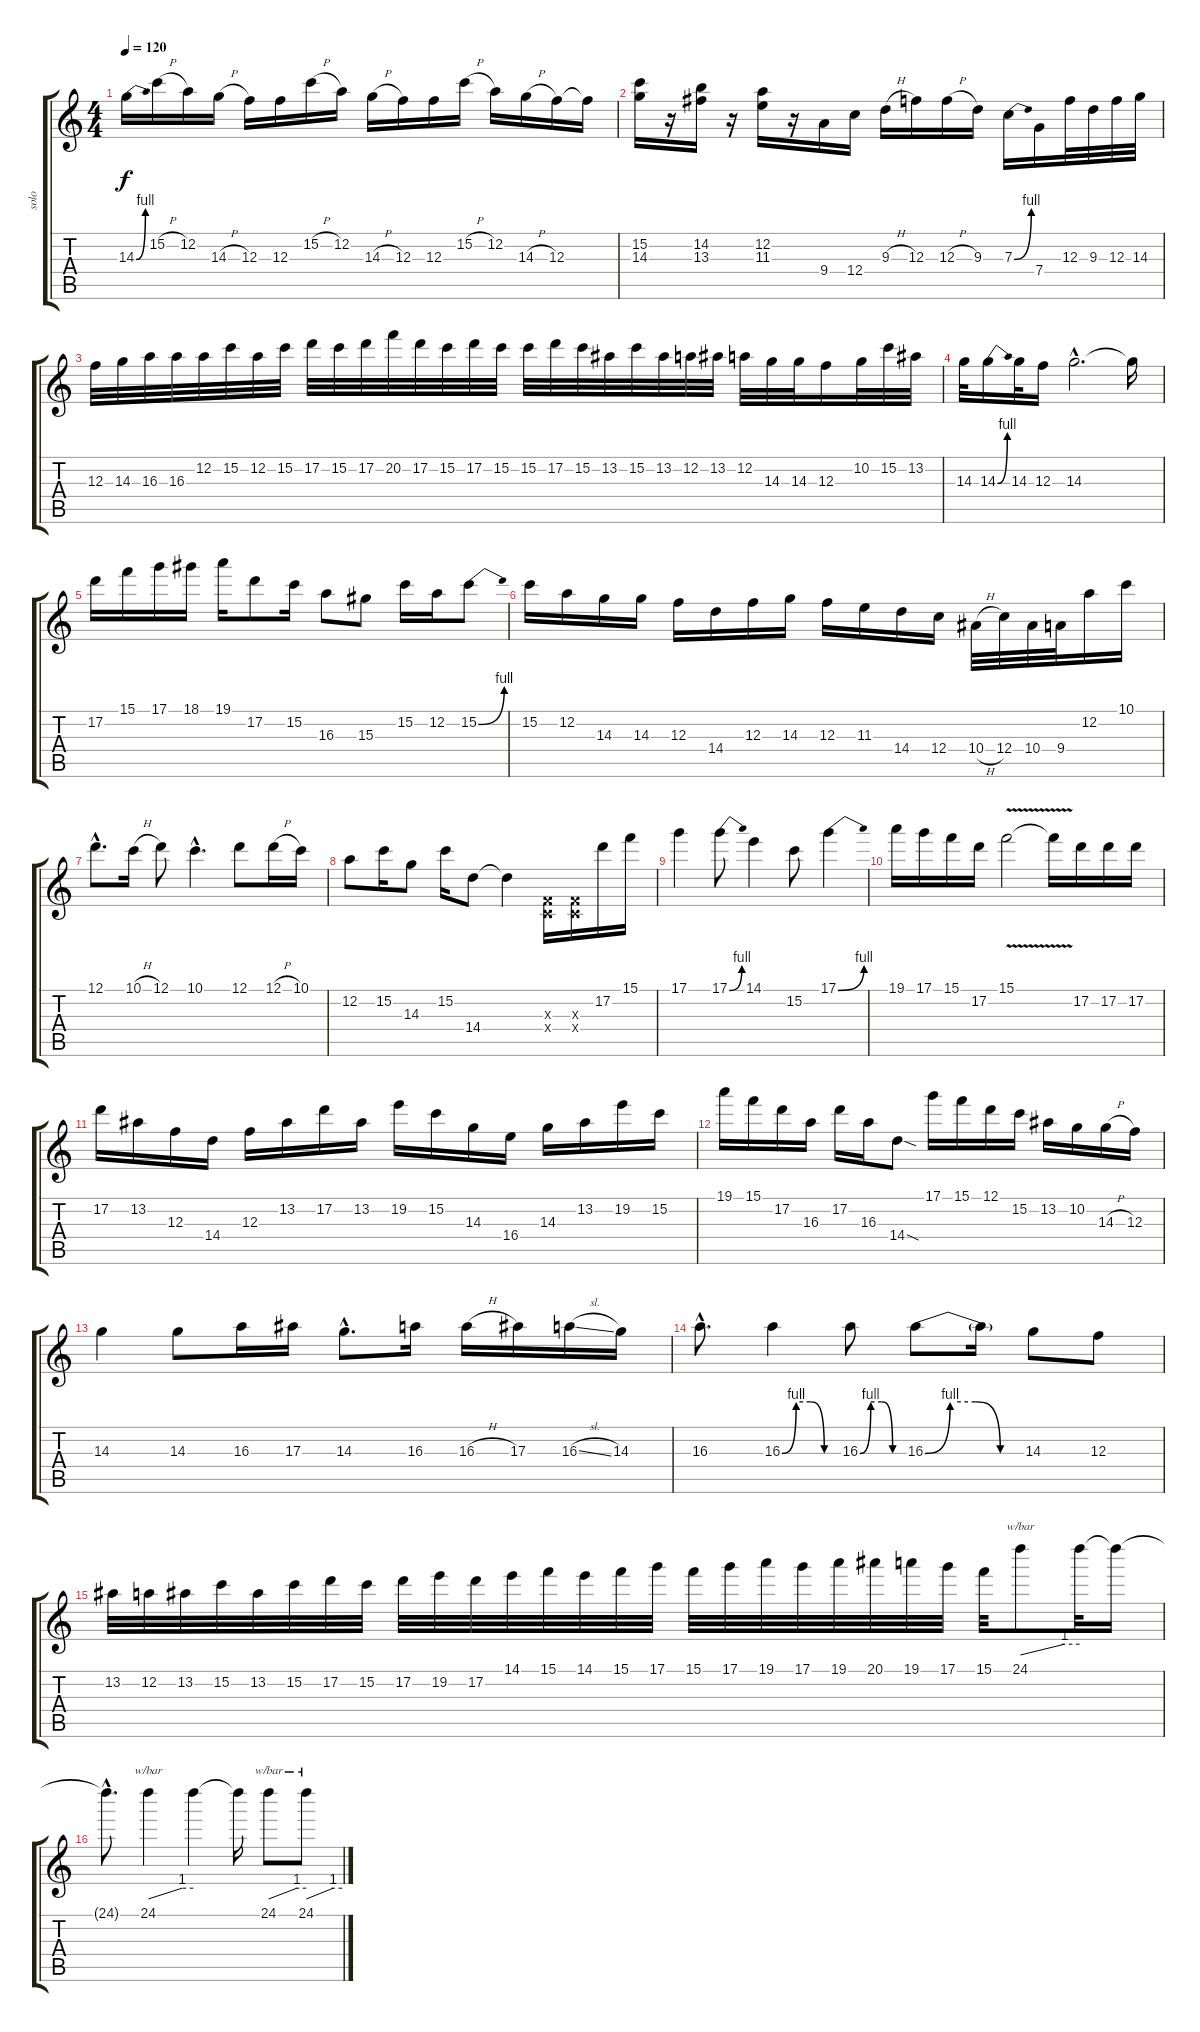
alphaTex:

\track ("solo" "solo") {instrument distortionguitar}
\staff {score tabs}
\tuning (D4 A3 F3 C3 G2 D2) {hide}
\ts (4 4)
\tempo 120
\clef g2
\ks c
14.3{be (bend 0 0 60 4)}.16{dy f} 15.2{h}.16 12.2.16 14.3{h}.16 12.3.16 12.3.16 15.2{h}.16 12.2.16 14.3{h}.16 12.3.16 12.3.16 15.2{h}.16 12.2.16 14.3{h}.16 12.3.16 12.3{t}.16 |
(15.2 14.3).16 r.16 (14.2 13.3).16 r.16 (12.2 11.3).16 r.16 9.4.16 12.4.16 9.3{h}.16 12.3.16 12.3{h}.16 9.3.16 7.3{be (bend 0 0 60 4)}.16 7.4.16 12.3.32 9.3.32 12.3.32 14.3.32 |
12.3.32 14.3.32 16.3.32 16.3.32 12.2.32 15.2.32 12.2.32 15.2.32 17.2.32 15.2.32 17.2.32 20.2.32 17.2.32 15.2.32 17.2.32 15.2.32 15.2.32 17.2.32 15.2.32 13.2.32 15.2.32 13.2.32 12.2.32 13.2.32 12.2.32 14.3.32 14.3.32 12.3.16 10.2.32 15.2.32 13.2.32 |
14.3.32 14.3{be (bend 0 0 60 4)}.16 14.3.32 12.3.16 14.3{hac}.2{d} 14.3{t}.16 |
17.2.16 15.1.16 17.1.16 18.1.16 19.1.16 17.2.8 15.2.16 16.3.8 15.3.8 15.2.16 12.2.16 15.2{be (bend 0 0 60 4)}.8 |
15.2.16 12.2.16 14.3.16 14.3.16 12.3.16 14.4.16 12.3.16 14.3.16 12.3.16 11.3.16 14.4.16 12.4.16 10.4{h}.32 12.4.32 10.4.32 9.4.32 12.2.16 10.1.16 |
12.1{hac}.8{d} 10.1{h}.16 12.1.8 10.1{hac}.4{d} 12.1.8 12.1{h}.16 10.1.16 |
12.2.8 15.2.16 14.3.8 15.2.16 14.4.8 14.4{t}.4 (0.3{x} 0.4{x}).16 (0.3{x} 0.4{x}).16 17.2.16 15.1.16 |
17.1.4 17.1{be (bend 0 0 60 4)}.8 14.1.4 15.2.8 17.1{be (bend 0 0 60 4)}.4 |
19.1.16 17.1.16 15.1.16 17.2.16 15.1{v}.2 15.1{t}.16 17.2.16 17.2.16 17.2.16 |
17.2.16 13.2.16 12.3.16 14.4.16 12.3.16 13.2.16 17.2.16 13.2.16 19.2.16 15.2.16 14.3.16 16.4.16 14.3.16 13.2.16 19.2.16 15.2.16 |
19.1.16 15.1.16 17.2.16 16.3.16 17.2.16 16.3.16 14.4{sod}.8 17.1.16 15.1.16 12.1.16 15.2.16 13.2.16 10.2.16 14.3{h}.16 12.3.16 |
14.3.4 14.3.8 16.3.16 17.3.16 14.3{hac}.8{d} 16.3.16 16.3{h}.16 17.3.16 16.3{sl}.16 14.3.16 |
16.3{hac}.8{d} 16.3{be (custom 0 0 15 4 30 4 45 0 60 0)}.4 16.3{be (custom 0 0 15 4 30 4 45 0 60 0)}.8 16.3{be (custom 0 0 15 4 30 4 45 0 60 0)}.8 16.3{t}.16 14.3.8 12.3.8 |
13.2.32 12.2.32 13.2.32 15.2.32 13.2.32 15.2.32 17.2.32 15.2.32 17.2.32 19.2.32 17.2.32 14.1.32 15.1.32 14.1.32 15.1.32 17.1.32 15.1.32 17.1.32 19.1.32 17.1.32 19.1.32 20.1.32 19.1.32 17.1.32 15.1.32 24.1.8{tbe (custom default 0 0 45 4 60 4)} 24.1{t}.32 24.1{t}.16 |
24.1{hac t}.8{d} 24.1.4{tbe (custom default 0 0 45 4 60 4)} 24.1{t}.4 24.1{t}.16 24.1.8{tbe (custom default 0 0 45 4 60 4)} 24.1.8{tbe (custom default 0 0 45 4 60 4)}
